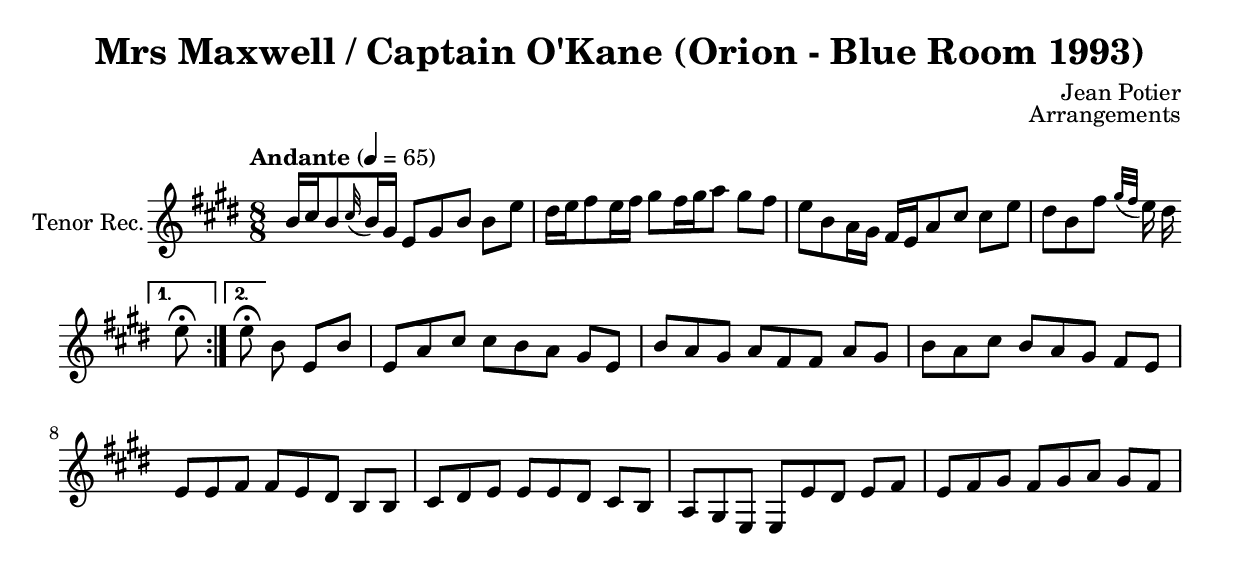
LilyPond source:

\language "français"
\version "2.18.2"

\header {
  title = "Mrs Maxwell / Captain O'Kane (Orion - Blue Room 1993)"
  composer = "Jean Potier"
  opus = "Arrangements"
}

\relative do' {
  \set Staff.instrumentName = "Tenor Rec."
  \time 8/8
  \key mi \major
  \tempo "Andante" 4 = 65
  \repeat volta 2 {
  %% First part
  si'16 dod si8 \grace dod32( si16) sold mi8
  sold si si mi
  red16 mi fad8 mi16 fad sold8 fad16 sold la8 sold fad
  mi si la16 sold fad mi la8 dod dod
  mi red si fad' \grace {sold32( fad} mi16) red
  }
  \alternative {{
    mi8
  \fermata}{
    mi8
  \fermata
  }}
  %% Second part
  si mi, si' mi, la dod dod
  si la sold mi si' la sold la fad fad
  la sold si la dod si la sold fad mi
  mi mi fad fad mi red si si
  dod red mi mi mi red dod si la sold mi mi
  mi' red mi fad mi fad sold fad sold la sold fad
  % Marre, alors j'arrête ici pour le moment
}
